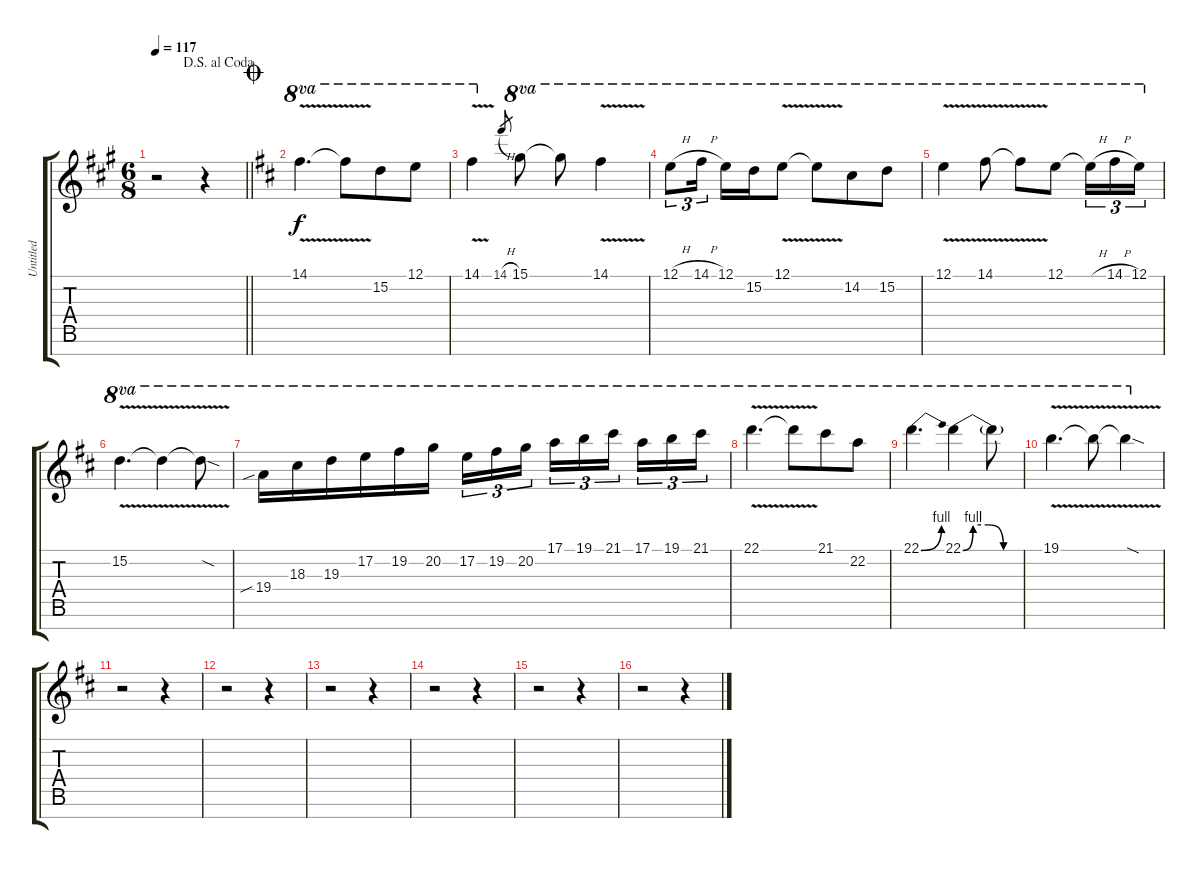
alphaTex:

\track ("Untitled" "Untitled") {instrument distortionguitar}
\staff {score tabs}
\tuning (E4 B3 G3 D3 A2 E2 B1) {hide}
\ts (6 8)
\jump dalsegnoalcoda
\tempo 117
\clef g2
\barLineRight lightlight
\ks a
r.2{dy f} r.4 |
\jump coda
\ks d
14.1{v}.4{d ot 8va} 14.1{v t}.8{ot 8va} 15.2.8{ot 8va} 12.1.8{ot 8va} |
14.1{v}.4{ot 8va} 14.1{h}.8{gr} 15.1.8{ot 8va} 15.1{t}.8{ot 8va} 14.1{v}.4{ot 8va} |
12.1{h}.8{tu (3 2) ot 8va} 14.1{h}.16{tu (3 2) ot 8va beam splitsecondary} 12.1.16{ot 8va} 15.2.16{ot 8va} 12.1{v}.8{ot 8va} 12.1{v t}.8{ot 8va} 14.2.8{ot 8va} 15.2.8{ot 8va} |
12.1{v}.4{ot 8va} 14.1{v}.8{ot 8va} 14.1{v t}.8{ot 8va} 12.1.8{ot 8va} 12.1{h t}.16{tu (3 2) ot 8va} 14.1{h}.16{tu (3 2) ot 8va} 12.1.16{tu (3 2) ot 8va} |
15.2{v}.4{d ot 8va} 15.2{v t}.4{ot 8va} 15.2{sod t}.8{ot 8va} |
19.4{sib}.16{ot 8va} 18.3.16{ot 8va} 19.3.16{ot 8va} 17.2.16{ot 8va} 19.2.16{ot 8va} 20.2.16{ot 8va} 17.2.16{tu (3 2) ot 8va} 19.2.16{tu (3 2) ot 8va} 20.2.16{tu (3 2) ot 8va beam splitsecondary} 17.1.16{tu (3 2) ot 8va} 19.1.16{tu (3 2) ot 8va} 21.1.16{tu (3 2) ot 8va beam splitsecondary} 17.1.16{tu (3 2) ot 8va} 19.1.16{tu (3 2) ot 8va} 21.1.16{tu (3 2) ot 8va} |
22.1{v}.4{d ot 8va} 22.1{v t}.8{ot 8va} 21.1.8{ot 8va} 22.2.8{ot 8va} |
22.1{be (bend 0 0 60 4)}.4{d ot 8va} 22.1{be (custom 0 0 10 4 25 4 40 0 60 0)}.4{ot 8va} 22.1{t}.8{ot 8va} |
19.1{v}.4{d ot 8va} 19.1{v t}.8{ot 8va} 19.1{sod t}.4{ot 8va} |
r.2 r.4 |
r.2 r.4 |
r.2 r.4 |
r.2 r.4 |
r.2 r.4 |
r.2 r.4
